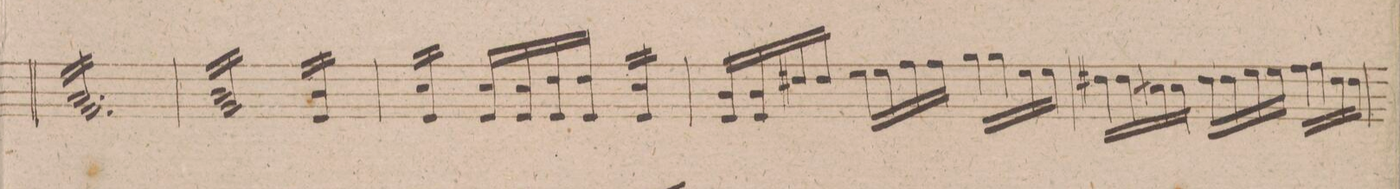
**kern	**dynam
*I"Violino 2do	*
*clefG2	*
*k[f#]	*
*met(c|)	*
*M3/4	*
16a/LL 16f#/	.
16a/ 16f#/	.
16a/ 16f#/	.
16a/ 16f#/	.
16a/ 16f#/	.
16a/ 16f#/	.
16a/ 16f#/	.
16a/ 16f#/	.
16a/ 16f#/	.
16a/ 16f#/	.
16a/ 16f#/	.
16a/JJ 16f#/	.
=242	=242
16b/LL 16g/	.
16b/ 16g/	.
16b/ 16g/	.
16b/ 16g/	.
16b/ 16g/	.
16b/ 16g/	.
16b/ 16g/	.
16b/JJ 16g/	.
16b/LL 16e/	.
16b/ 16e/	.
16b/ 16e/	.
16b/JJ 16e/	.
=243	=243
16cc/LL 16e/	.
16cc/ 16e/	.
16cc/ 16e/	.
16cc/JJ 16e/	.
*Xtremolo	*
16cc/LL 16e/	.
16cc/ 16e/	.
16dd/ 16e/	.
16dd/JJ 16e/	.
*tremolo	*
16cc/LL 16e/	.
16cc/ 16e/	.
16cc/ 16e/	.
16cc/JJ 16e/	.
=244	=244
*Xtremolo	*
16b/LL 16e/	.
16b/ 16e/	.
16dd#X\	.
16dd#\JJ	.
16ee\LL	.
16ee\	.
16ff#\	.
16ff#\JJ	.
16gg\LL	.
16gg\	.
16ee\	.
16ee\JJ	.
=245	=245
16dd#X\LL	.
16dd#\	.
16cc##X\	.
16cc##\JJ	.
16dd#\LL	.
16dd#\	.
16ee\	.
16ee\JJ	.
16ff#\LL	.
16ff#\	.
16dd#\	.
16dd#\JJ	.
=246	=246
*-	*-
